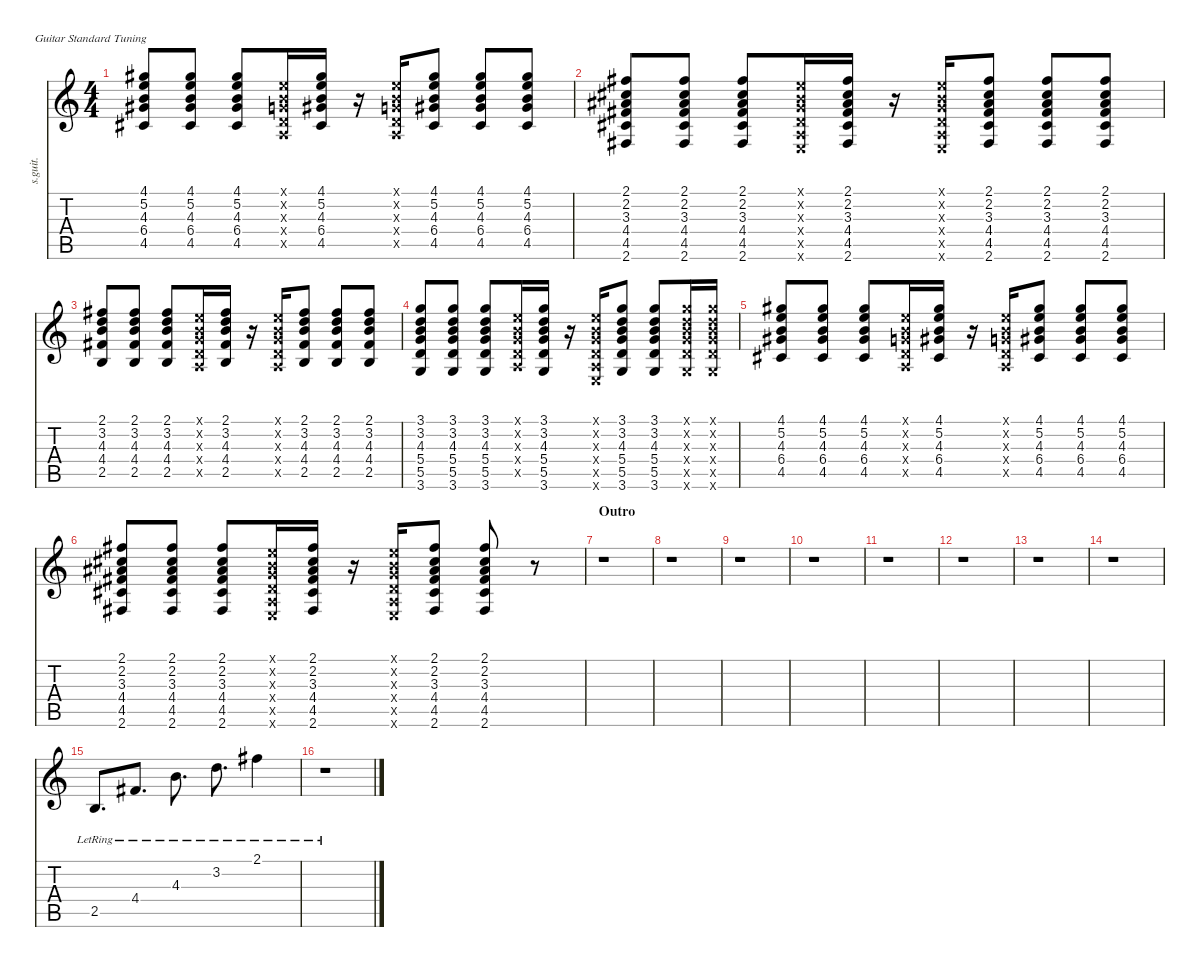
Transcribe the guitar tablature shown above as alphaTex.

\defaultSystemsLayout 4
\hideDynamics
\bracketExtendMode nobrackets
\track ("Thomas Raggi (Guitar - Left)" "s.guit.") {instrument overdrivenguitar}
\staff {score tabs}
\tuning (E4 B3 G3 D3 A2 E2)
\ts (4 4)
\tempo (134 hide)
\clef g2
\ks c
(4.1{acc #} 5.2 4.3 6.4{acc #} 4.5{acc #}).8{lyrics (0 "") lyrics (1 "") lyrics (2 "") lyrics (3 "") lyrics (4 "") dy ff} (4.1{acc #} 5.2 4.3 6.4{acc #} 4.5{acc #}).8{lyrics (0 "") lyrics (1 "") lyrics (2 "") lyrics (3 "") lyrics (4 "")} (4.1{acc #} 5.2 4.3 6.4{acc #} 4.5{acc #}).8{lyrics (0 "") lyrics (1 "") lyrics (2 "") lyrics (3 "") lyrics (4 "")} (0.1{x} 0.2{x} 0.3{x} 0.4{x} 0.5{x}).16{lyrics (0 "") lyrics (1 "") lyrics (2 "") lyrics (3 "") lyrics (4 "")} (4.1{acc #} 5.2 4.3 6.4{acc #} 4.5{acc #}).16{lyrics (0 "") lyrics (1 "") lyrics (2 "") lyrics (3 "") lyrics (4 "")} r.16 (0.1{x} 0.2{x} 0.3{x} 0.4{x} 0.5{x}).16{lyrics (0 "") lyrics (1 "") lyrics (2 "") lyrics (3 "") lyrics (4 "")} (4.1{acc #} 5.2 4.3 6.4{acc #} 4.5{acc #}).8{lyrics (0 "") lyrics (1 "") lyrics (2 "") lyrics (3 "") lyrics (4 "")} (4.1{acc #} 5.2 4.3 6.4{acc #} 4.5{acc #}).8{lyrics (0 "") lyrics (1 "") lyrics (2 "") lyrics (3 "") lyrics (4 "")} (4.1{acc #} 5.2 4.3 6.4{acc #} 4.5{acc #}).8{lyrics (0 "") lyrics (1 "") lyrics (2 "") lyrics (3 "") lyrics (4 "")} |
(2.1{acc #} 2.2{acc #} 3.3{acc #} 4.4{acc #} 4.5{acc #} 2.6{acc #}).8{lyrics (0 "") lyrics (1 "") lyrics (2 "") lyrics (3 "") lyrics (4 "")} (2.1{acc #} 2.2{acc #} 3.3{acc #} 4.4{acc #} 4.5{acc #} 2.6{acc #}).8{lyrics (0 "") lyrics (1 "") lyrics (2 "") lyrics (3 "") lyrics (4 "")} (2.1{acc #} 2.2{acc #} 3.3{acc #} 4.4{acc #} 4.5{acc #} 2.6{acc #}).8{lyrics (0 "") lyrics (1 "") lyrics (2 "") lyrics (3 "") lyrics (4 "")} (0.1{x} 0.2{x} 0.3{x} 0.4{x} 0.5{x} 0.6{x}).16{lyrics (0 "") lyrics (1 "") lyrics (2 "") lyrics (3 "") lyrics (4 "")} (2.1{acc #} 2.2{acc #} 3.3{acc #} 4.4{acc #} 4.5{acc #} 2.6{acc #}).16{lyrics (0 "") lyrics (1 "") lyrics (2 "") lyrics (3 "") lyrics (4 "")} r.16 (0.1{x} 0.2{x} 0.3{x} 0.4{x} 0.5{x} 0.6{x}).16{lyrics (0 "") lyrics (1 "") lyrics (2 "") lyrics (3 "") lyrics (4 "")} (2.1{acc #} 2.2{acc #} 3.3{acc #} 4.4{acc #} 4.5{acc #} 2.6{acc #}).8{lyrics (0 "") lyrics (1 "") lyrics (2 "") lyrics (3 "") lyrics (4 "")} (2.1{acc #} 2.2{acc #} 3.3{acc #} 4.4{acc #} 4.5{acc #} 2.6{acc #}).8{lyrics (0 "") lyrics (1 "") lyrics (2 "") lyrics (3 "") lyrics (4 "")} (2.1{acc #} 2.2{acc #} 3.3{acc #} 4.4{acc #} 4.5{acc #} 2.6{acc #}).8{lyrics (0 "") lyrics (1 "") lyrics (2 "") lyrics (3 "") lyrics (4 "")} |
(2.1{acc #} 3.2 4.3 4.4{acc #} 2.5).8{lyrics (0 "") lyrics (1 "") lyrics (2 "") lyrics (3 "") lyrics (4 "")} (2.1{acc #} 3.2 4.3 4.4{acc #} 2.5).8{lyrics (0 "") lyrics (1 "") lyrics (2 "") lyrics (3 "") lyrics (4 "")} (2.1{acc #} 3.2 4.3 4.4{acc #} 2.5).8{lyrics (0 "") lyrics (1 "") lyrics (2 "") lyrics (3 "") lyrics (4 "")} (0.1{x} 0.2{x} 0.3{x} 0.4{x} 0.5{x}).16{lyrics (0 "") lyrics (1 "") lyrics (2 "") lyrics (3 "") lyrics (4 "")} (2.1{acc #} 3.2 4.3 4.4{acc #} 2.5).16{lyrics (0 "") lyrics (1 "") lyrics (2 "") lyrics (3 "") lyrics (4 "")} r.16 (0.1{x} 0.2{x} 0.3{x} 0.4{x} 0.5{x}).16{lyrics (0 "") lyrics (1 "") lyrics (2 "") lyrics (3 "") lyrics (4 "")} (2.1{acc #} 3.2 4.3 4.4{acc #} 2.5).8{lyrics (0 "") lyrics (1 "") lyrics (2 "") lyrics (3 "") lyrics (4 "")} (2.1{acc #} 3.2 4.3 4.4{acc #} 2.5).8{lyrics (0 "") lyrics (1 "") lyrics (2 "") lyrics (3 "") lyrics (4 "")} (2.1{acc #} 3.2 4.3 4.4{acc #} 2.5).8{lyrics (0 "") lyrics (1 "") lyrics (2 "") lyrics (3 "") lyrics (4 "")} |
(3.1 3.2 4.3 5.4 5.5 3.6).8{lyrics (0 "") lyrics (1 "") lyrics (2 "") lyrics (3 "") lyrics (4 "")} (3.1 3.2 4.3 5.4 5.5 3.6).8{lyrics (0 "") lyrics (1 "") lyrics (2 "") lyrics (3 "") lyrics (4 "")} (3.1 3.2 4.3 5.4 5.5 3.6).8{lyrics (0 "") lyrics (1 "") lyrics (2 "") lyrics (3 "") lyrics (4 "")} (0.1{x} 0.2{x} 0.3{x} 0.4{x} 0.5{x}).16{lyrics (0 "") lyrics (1 "") lyrics (2 "") lyrics (3 "") lyrics (4 "")} (3.1 3.2 4.3 5.4 5.5 3.6).16{lyrics (0 "") lyrics (1 "") lyrics (2 "") lyrics (3 "") lyrics (4 "")} r.16 (0.1{x} 0.2{x} 0.3{x} 0.4{x} 0.5{x} 0.6{x}).16{lyrics (0 "") lyrics (1 "") lyrics (2 "") lyrics (3 "") lyrics (4 "")} (3.1 3.2 4.3 5.4 5.5 3.6).8{lyrics (0 "") lyrics (1 "") lyrics (2 "") lyrics (3 "") lyrics (4 "")} (3.1 3.2 4.3 5.4 5.5 3.6).8{lyrics (0 "") lyrics (1 "") lyrics (2 "") lyrics (3 "") lyrics (4 "")} (3.1{x} 3.2{x} 4.3{x} 5.4{x} 5.5{x} 3.6{x}).16{lyrics (0 "") lyrics (1 "") lyrics (2 "") lyrics (3 "") lyrics (4 "")} (3.1{x} 3.2{x} 4.3{x} 5.4{x} 5.5{x} 3.6{x}).16{lyrics (0 "") lyrics (1 "") lyrics (2 "") lyrics (3 "") lyrics (4 "")} |
(4.1{acc #} 5.2 4.3 6.4{acc #} 4.5{acc #}).8{lyrics (0 "") lyrics (1 "") lyrics (2 "") lyrics (3 "") lyrics (4 "")} (4.1{acc #} 5.2 4.3 6.4{acc #} 4.5{acc #}).8{lyrics (0 "") lyrics (1 "") lyrics (2 "") lyrics (3 "") lyrics (4 "")} (4.1{acc #} 5.2 4.3 6.4{acc #} 4.5{acc #}).8{lyrics (0 "") lyrics (1 "") lyrics (2 "") lyrics (3 "") lyrics (4 "")} (0.1{x} 0.2{x} 0.3{x} 0.4{x} 0.5{x}).16{lyrics (0 "") lyrics (1 "") lyrics (2 "") lyrics (3 "") lyrics (4 "")} (4.1{acc #} 5.2 4.3 6.4{acc #} 4.5{acc #}).16{lyrics (0 "") lyrics (1 "") lyrics (2 "") lyrics (3 "") lyrics (4 "")} r.16 (0.1{x} 0.2{x} 0.3{x} 0.4{x} 0.5{x}).16{lyrics (0 "") lyrics (1 "") lyrics (2 "") lyrics (3 "") lyrics (4 "")} (4.1{acc #} 5.2 4.3 6.4{acc #} 4.5{acc #}).8{lyrics (0 "") lyrics (1 "") lyrics (2 "") lyrics (3 "") lyrics (4 "")} (4.1{acc #} 5.2 4.3 6.4{acc #} 4.5{acc #}).8{lyrics (0 "") lyrics (1 "") lyrics (2 "") lyrics (3 "") lyrics (4 "")} (4.1{acc #} 5.2 4.3 6.4{acc #} 4.5{acc #}).8{lyrics (0 "") lyrics (1 "") lyrics (2 "") lyrics (3 "") lyrics (4 "")} |
(2.1{acc #} 2.2{acc #} 3.3{acc #} 4.4{acc #} 4.5{acc #} 2.6{acc #}).8{lyrics (0 "") lyrics (1 "") lyrics (2 "") lyrics (3 "") lyrics (4 "")} (2.1{acc #} 2.2{acc #} 3.3{acc #} 4.4{acc #} 4.5{acc #} 2.6{acc #}).8{lyrics (0 "") lyrics (1 "") lyrics (2 "") lyrics (3 "") lyrics (4 "")} (2.1{acc #} 2.2{acc #} 3.3{acc #} 4.4{acc #} 4.5{acc #} 2.6{acc #}).8{lyrics (0 "") lyrics (1 "") lyrics (2 "") lyrics (3 "") lyrics (4 "")} (0.1{x} 0.2{x} 0.3{x} 0.4{x} 0.5{x} 0.6{x}).16{lyrics (0 "") lyrics (1 "") lyrics (2 "") lyrics (3 "") lyrics (4 "")} (2.1{acc #} 2.2{acc #} 3.3{acc #} 4.4{acc #} 4.5{acc #} 2.6{acc #}).16{lyrics (0 "") lyrics (1 "") lyrics (2 "") lyrics (3 "") lyrics (4 "")} r.16 (0.1{x} 0.2{x} 0.3{x} 0.4{x} 0.5{x} 0.6{x}).16{lyrics (0 "") lyrics (1 "") lyrics (2 "") lyrics (3 "") lyrics (4 "")} (2.1{acc #} 2.2{acc #} 3.3{acc #} 4.4{acc #} 4.5{acc #} 2.6{acc #}).8{lyrics (0 "") lyrics (1 "") lyrics (2 "") lyrics (3 "") lyrics (4 "")} (2.1{acc #} 2.2{acc #} 3.3{acc #} 4.4{acc #} 4.5{acc #} 2.6{acc #}).8{lyrics (0 "") lyrics (1 "") lyrics (2 "") lyrics (3 "") lyrics (4 "")} r.8 |
\section ("" "Outro")
r.1 |
r.1 |
r.1 |
r.1 |
r.1 |
r.1 |
r.1 |
r.1 |
2.5{lr}.8{d lyrics (0 "") lyrics (1 "") lyrics (2 "") lyrics (3 "") lyrics (4 "")} 4.4{lr acc #}.8{d lyrics (0 "") lyrics (1 "") lyrics (2 "") lyrics (3 "") lyrics (4 "")} 4.3{lr}.8{d lyrics (0 "") lyrics (1 "") lyrics (2 "") lyrics (3 "") lyrics (4 "")} 3.2{lr}.8{d lyrics (0 "") lyrics (1 "") lyrics (2 "") lyrics (3 "") lyrics (4 "")} 2.1{lr acc #}.4{lyrics (0 "") lyrics (1 "") lyrics (2 "") lyrics (3 "") lyrics (4 "")} |
r.1
